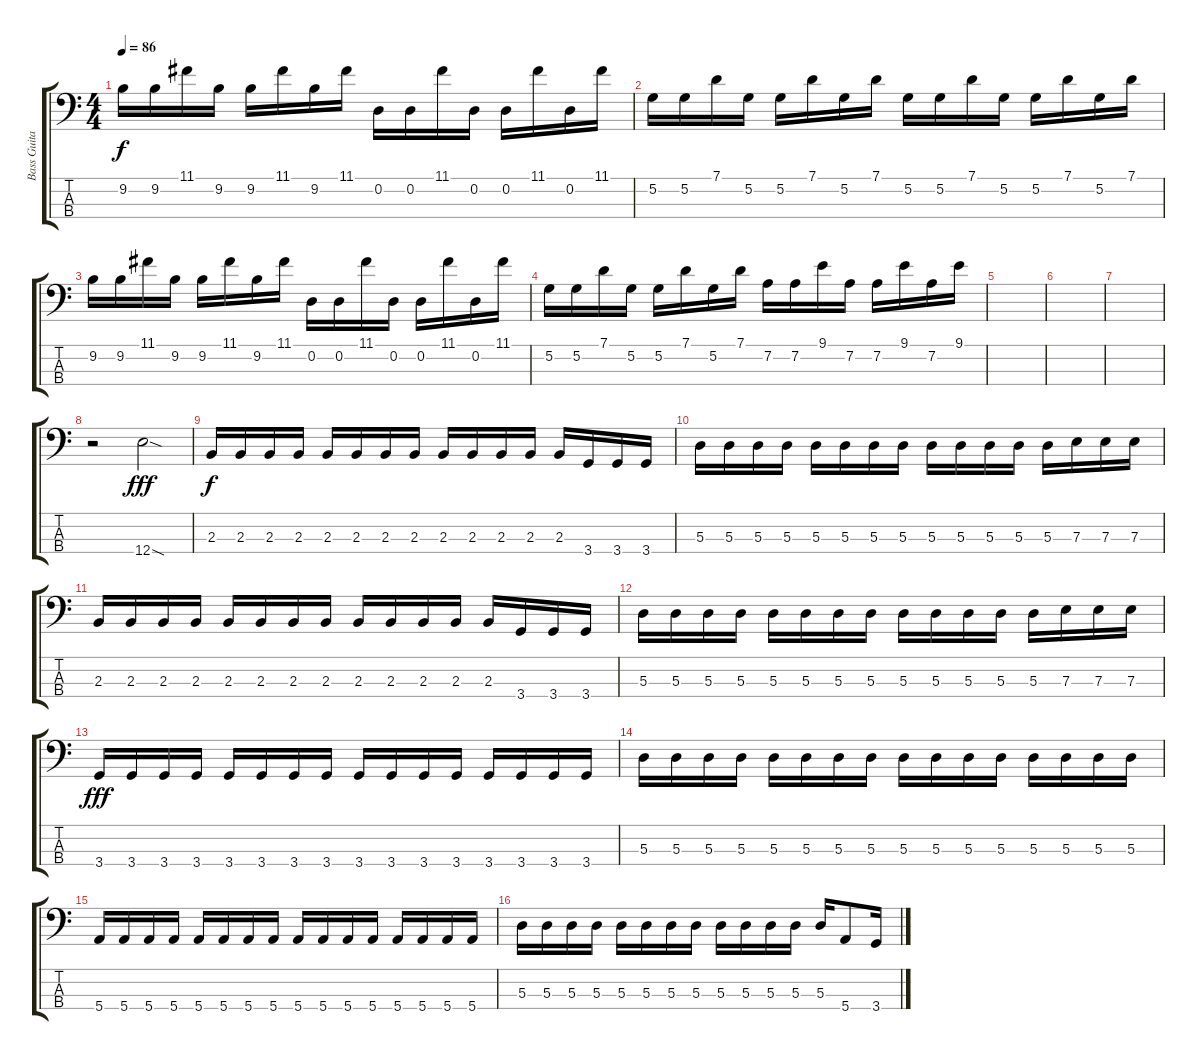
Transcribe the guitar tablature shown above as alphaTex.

\track ("Bass Guitar" "Bass Guita") {instrument electricbassfinger}
\staff {score tabs}
\tuning (G2 D2 A1 E1) {hide}
\ts (4 4)
\tempo 86
\clef f4
\ks c
9.2.16{dy f} 9.2.16 11.1.16 9.2.16 9.2.16 11.1.16 9.2.16 11.1.16 0.2.16 0.2.16 11.1.16 0.2.16 0.2.16 11.1.16 0.2.16 11.1.16 |
5.2.16 5.2.16 7.1.16 5.2.16 5.2.16 7.1.16 5.2.16 7.1.16 5.2.16 5.2.16 7.1.16 5.2.16 5.2.16 7.1.16 5.2.16 7.1.16 |
9.2.16 9.2.16 11.1.16 9.2.16 9.2.16 11.1.16 9.2.16 11.1.16 0.2.16 0.2.16 11.1.16 0.2.16 0.2.16 11.1.16 0.2.16 11.1.16 |
5.2.16 5.2.16 7.1.16 5.2.16 5.2.16 7.1.16 5.2.16 7.1.16 7.2.16 7.2.16 9.1.16 7.2.16 7.2.16 9.1.16 7.2.16 9.1.16 |
|
|
|
r.2 12.4{sod}.2{dy fff} |
2.3.16{dy f} 2.3.16 2.3.16 2.3.16 2.3.16 2.3.16 2.3.16 2.3.16 2.3.16 2.3.16 2.3.16 2.3.16 2.3.16 3.4.16 3.4.16 3.4.16 |
5.3.16 5.3.16 5.3.16 5.3.16 5.3.16 5.3.16 5.3.16 5.3.16 5.3.16 5.3.16 5.3.16 5.3.16 5.3.16 7.3.16 7.3.16 7.3.16 |
2.3.16 2.3.16 2.3.16 2.3.16 2.3.16 2.3.16 2.3.16 2.3.16 2.3.16 2.3.16 2.3.16 2.3.16 2.3.16 3.4.16 3.4.16 3.4.16 |
5.3.16 5.3.16 5.3.16 5.3.16 5.3.16 5.3.16 5.3.16 5.3.16 5.3.16 5.3.16 5.3.16 5.3.16 5.3.16 7.3.16 7.3.16 7.3.16 |
3.4.16{dy fff} 3.4.16 3.4.16 3.4.16 3.4.16 3.4.16 3.4.16 3.4.16 3.4.16 3.4.16 3.4.16 3.4.16 3.4.16 3.4.16 3.4.16 3.4.16 |
5.3.16 5.3.16 5.3.16 5.3.16 5.3.16 5.3.16 5.3.16 5.3.16 5.3.16 5.3.16 5.3.16 5.3.16 5.3.16 5.3.16 5.3.16 5.3.16 |
5.4.16 5.4.16 5.4.16 5.4.16 5.4.16 5.4.16 5.4.16 5.4.16 5.4.16 5.4.16 5.4.16 5.4.16 5.4.16 5.4.16 5.4.16 5.4.16 |
5.3.16 5.3.16 5.3.16 5.3.16 5.3.16 5.3.16 5.3.16 5.3.16 5.3.16 5.3.16 5.3.16 5.3.16 5.3.16 5.4.8 3.4.16
